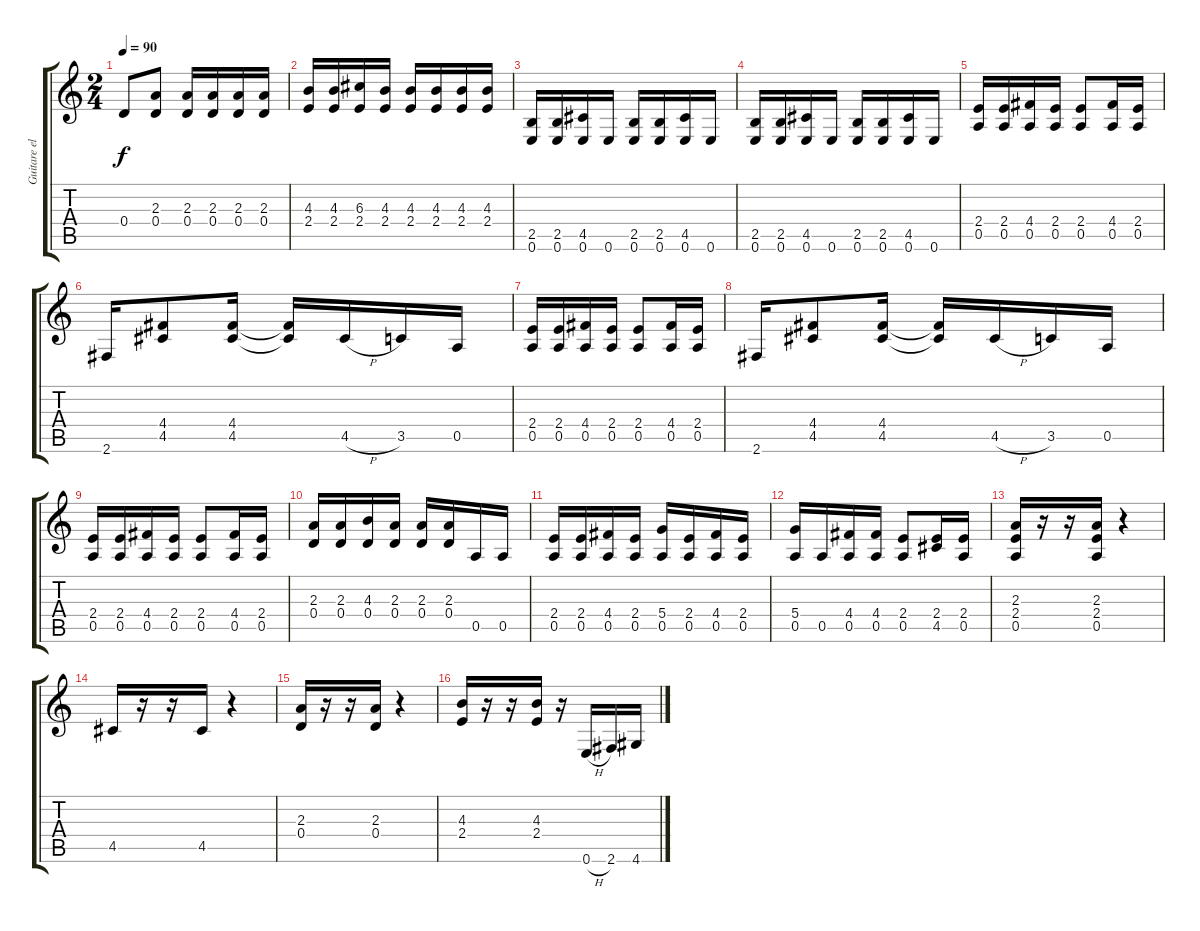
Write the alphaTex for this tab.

\track ("Guitare elec 1" "Guitare el") {instrument electricguitarmuted}
\staff {score tabs}
\tuning (E4 B3 G3 D3 A2 E2) {hide}
\ts (2 4)
\tempo 90
\clef g2
\ks c
0.4.8{dy f} (2.3 0.4).8 (2.3 0.4).16 (2.3 0.4).16 (2.3 0.4).16 (2.3 0.4).16 |
(4.3 2.4).16 (4.3 2.4).16 (6.3 2.4).16 (4.3 2.4).16 (4.3 2.4).16 (4.3 2.4).16 (4.3 2.4).16 (4.3 2.4).16 |
(2.5 0.6).16 (2.5 0.6).16 (4.5 0.6).16 0.6.16 (2.5 0.6).16 (2.5 0.6).16 (4.5 0.6).16 0.6.16 |
(2.5 0.6).16 (2.5 0.6).16 (4.5 0.6).16 0.6.16 (2.5 0.6).16 (2.5 0.6).16 (4.5 0.6).16 0.6.16 |
(2.4 0.5).16 (2.4 0.5).16 (4.4 0.5).16 (2.4 0.5).16 (2.4 0.5).8 (4.4 0.5).16 (2.4 0.5).16 |
2.6.16 (4.4 4.5).8 (4.4 4.5).16 (4.4{t} 4.5{t}).16 4.5{h}.16 3.5.16 0.5.16 |
(2.4 0.5).16 (2.4 0.5).16 (4.4 0.5).16 (2.4 0.5).16 (2.4 0.5).8 (4.4 0.5).16 (2.4 0.5).16 |
2.6.16 (4.4 4.5).8 (4.4 4.5).16 (4.4{t} 4.5{t}).16 4.5{h}.16 3.5.16 0.5.16 |
(2.4 0.5).16 (2.4 0.5).16 (4.4 0.5).16 (2.4 0.5).16 (2.4 0.5).8 (4.4 0.5).16 (2.4 0.5).16 |
(2.3 0.4).16 (2.3 0.4).16 (4.3 0.4).16 (2.3 0.4).16 (2.3 0.4).16 (2.3 0.4).16 0.5.16 0.5.16 |
(2.4 0.5).16 (2.4 0.5).16 (4.4 0.5).16 (2.4 0.5).16 (5.4 0.5).16 (2.4 0.5).16 (4.4 0.5).16 (2.4 0.5).16 |
(5.4 0.5).16 0.5.16 (4.4 0.5).16 (4.4 0.5).16 (2.4 0.5).8 (2.4 4.5).16 (2.4 0.5).16 |
(2.3 2.4 0.5).16 r.16 r.16 (2.3 2.4 0.5).16 r.4 |
4.5.16 r.16 r.16 4.5.16 r.4 |
(2.3 0.4).16 r.16 r.16 (2.3 0.4).16 r.4 |
(4.3 2.4).16 r.16 r.16 (4.3 2.4).16 r.16 0.6{h}.16 2.6.16 4.6.16
